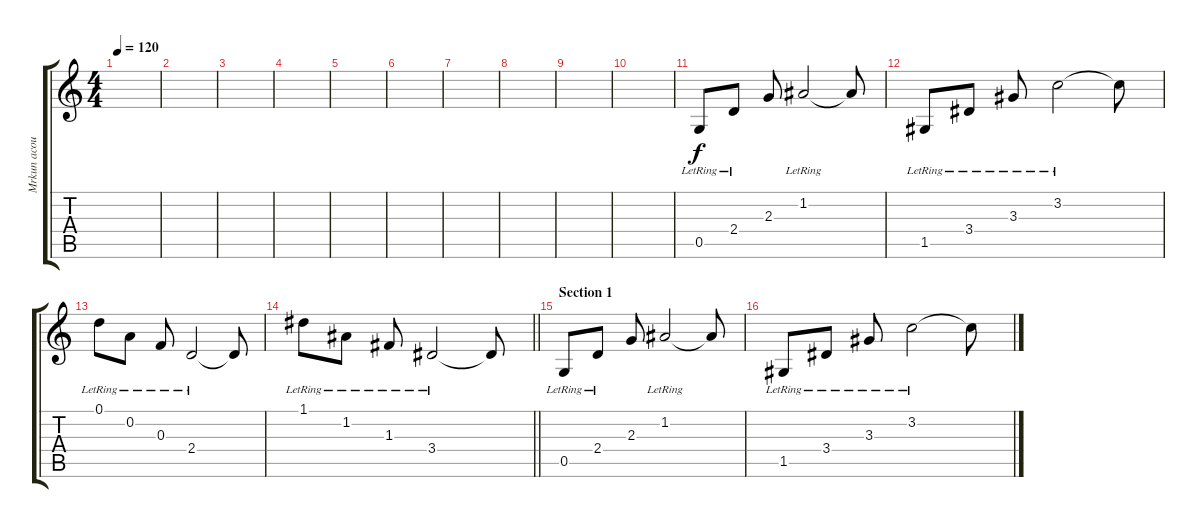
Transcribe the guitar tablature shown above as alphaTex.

\track ("Mrkun acoustic" "Mrkun acou") {instrument electricguitarclean}
\staff {score tabs}
\tuning (D4 A3 F3 C3 G2 C2) {hide}
\ts (4 4)
\tempo 120
\clef g2
\ks c
|
|
|
|
|
|
|
|
|
|
0.5{lr}.8 2.4{lr}.8 2.3.8 1.2{lr}.2 1.2{t}.8 |
1.5{lr}.8 3.4{lr}.8 3.3{lr}.8 3.2{lr}.2 3.2{t}.8 |
0.1{lr}.8 0.2{lr}.8 0.3{lr}.8 2.4{lr}.2 2.4{t}.8 |
\barLineRight lightlight
1.1{lr}.8 1.2{lr}.8 1.3{lr}.8 3.4{lr}.2 3.4{t}.8 |
\section ("" "Section 1")
0.5{lr}.8 2.4{lr}.8 2.3.8 1.2{lr}.2 1.2{t}.8 |
1.5{lr}.8 3.4{lr}.8 3.3{lr}.8 3.2{lr}.2 3.2{t}.8
